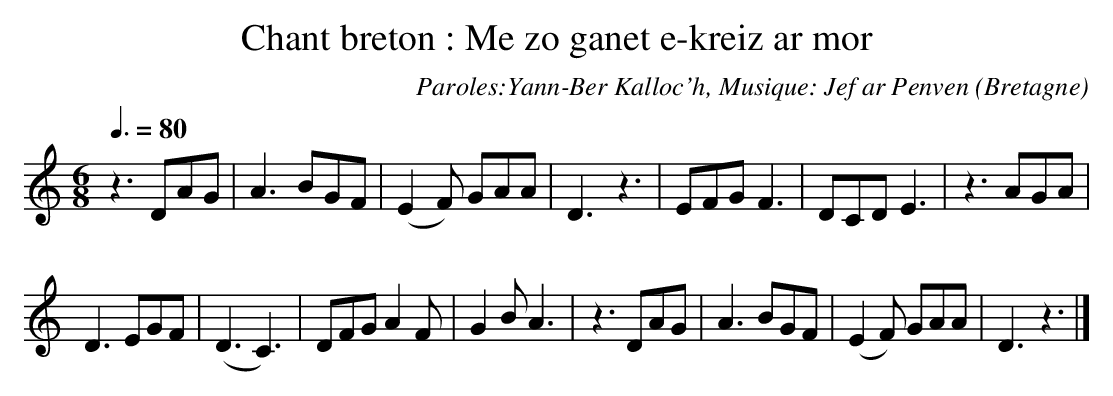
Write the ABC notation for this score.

X:1
T:Chant breton : Me zo ganet e-kreiz ar mor
C:Paroles:Yann-Ber Kalloc'h, Musique: Jef ar Penven
O:Bretagne
M:6/8
L:1/8
Q:3/8=80
K:C
z3 DAG | A3 BGF | (E2F) GAA | D3 z3 | EFG F3 | DCD E3 | z3 AGA |
D3 EGF | (D3 C3) | DFG A2F | G2B A3 | z3 DAG | A3 BGF | (E2F) GAA | D3 z3 |]
